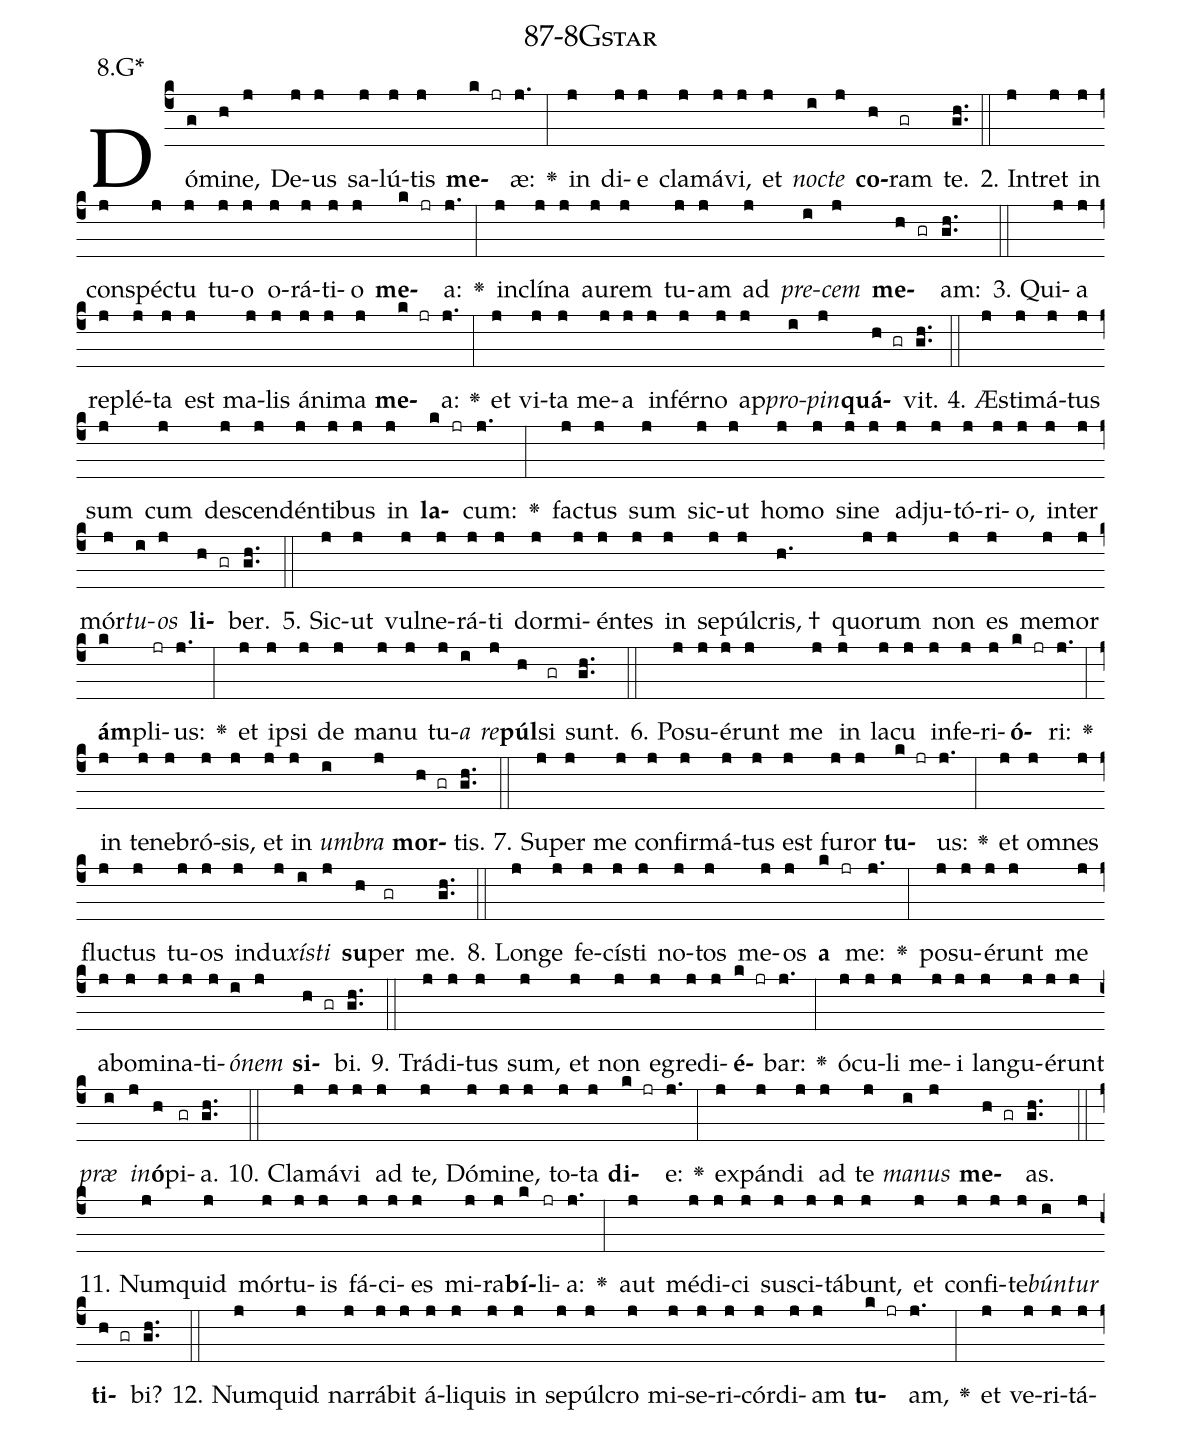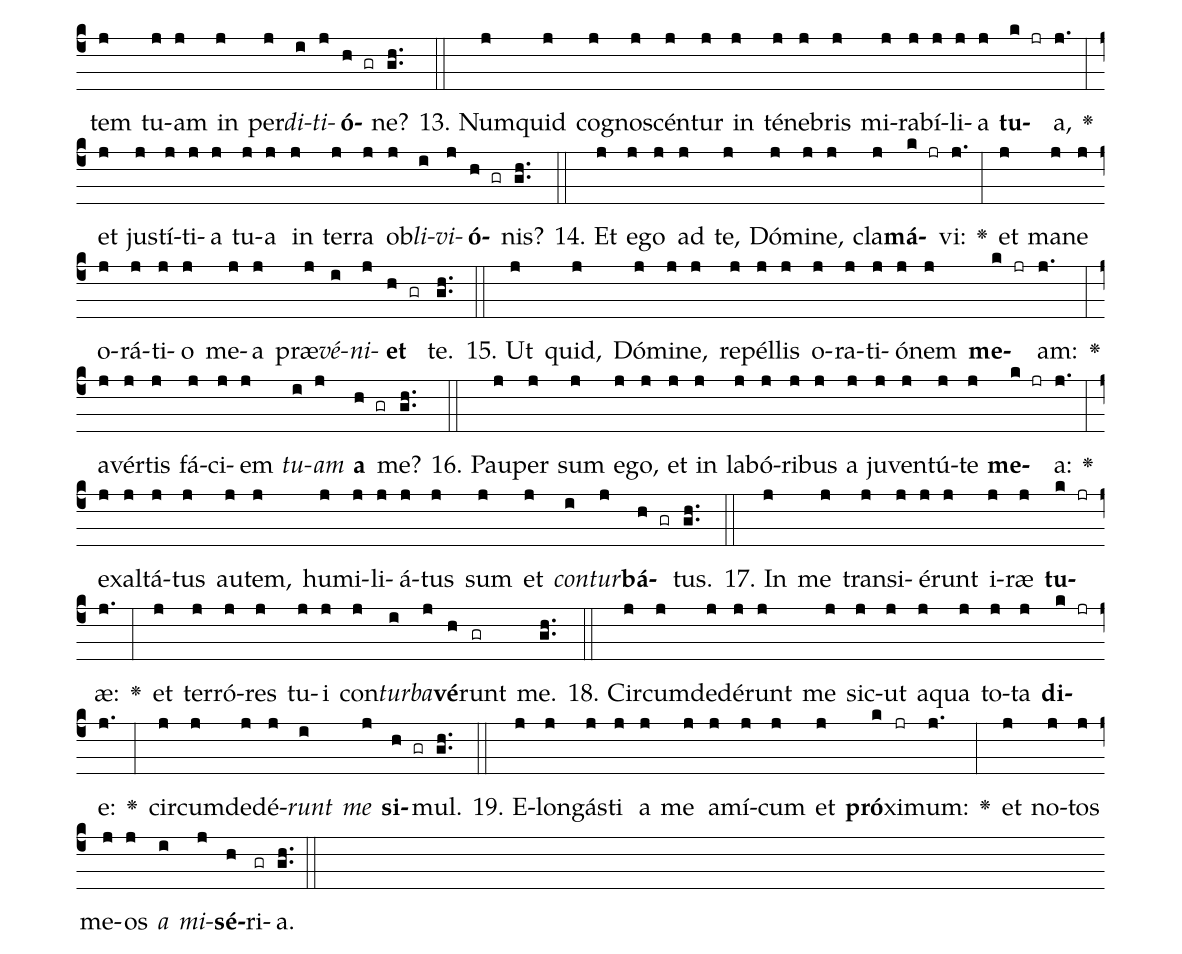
name: 87-8Gstar;
annotation: 8.G*;
%%
(c4)Dó(g)mi(h)ne,(j) De(j)us(j) sa(j)lú(j)tis(j) <b>me</b>(k jr)æ:(j.) <v>\greheightstar</v>(:) in(j) di(j)e(j) cla(j)má(j)vi,(j) et(j) <i>noc</i>(i)<i>te</i>(j) <b>co</b>(h)ram(gr) te.(gh..) (::)
2. In(j)tret(j) in(j) con(j)spéc(j)tu(j) tu(j)o(j) o(j)rá(j)ti(j)o(j) <b>me</b>(k jr)a:(j.) <v>\greheightstar</v>(:) in(j)clí(j)na(j) au(j)rem(j) tu(j)am(j) ad(j) <i>pre</i>(i)<i>cem</i>(j) <b>me</b>(h gr)am:(gh..) (::)
3. Qui(j)a(j) re(j)plé(j)ta(j) est(j) ma(j)lis(j) á(j)ni(j)ma(j) <b>me</b>(k jr)a:(j.) <v>\greheightstar</v>(:) et(j) vi(j)ta(j) me(j)a(j) in(j)fér(j)no(j) ap(j)<i>pro</i>(i)<i>pin</i>(j)<b>quá</b>(h gr)vit.(gh..) (::)
4. Æs(j)ti(j)má(j)tus(j) sum(j) cum(j) de(j)scen(j)dén(j)ti(j)bus(j) in(j) <b>la</b>(k jr)cum:(j.) <v>\greheightstar</v>(:) fac(j)tus(j) sum(j) sic(j)ut(j) ho(j)mo(j) si(j)ne(j) ad(j)ju(j)tó(j)ri(j)o,(j) in(j)ter(j) mór(j)<i>tu</i>(i)<i>os</i>(j) <b>li</b>(h gr)ber.(gh..) (::)
5. Sic(j)ut(j) vul(j)ne(j)rá(j)ti(j) dor(j)mi(j)én(j)tes(j) in(j) se(j)púl(j)cris, †(h.) quo(j)rum(j) non(j) es(j) me(j)mor(j) <b>ám</b>(k)pli(jr)us:(j.) <v>\greheightstar</v>(:) et(j) ip(j)si(j) de(j) ma(j)nu(j) tu(j)<i>a</i>(i) <i>re</i>(j)<b>púl</b>(h)si(gr) sunt.(gh..) (::)
6. Po(j)su(j)é(j)runt(j) me(j) in(j) la(j)cu(j) in(j)fe(j)ri(j)<b>ó</b>(k jr)ri:(j.) <v>\greheightstar</v>(:) in(j) te(j)ne(j)bró(j)sis,(j) et(j) in(j) <i>um</i>(i)<i>bra</i>(j) <b>mor</b>(h gr)tis.(gh..) (::)
7. Su(j)per(j) me(j) con(j)fir(j)má(j)tus(j) est(j) fu(j)ror(j) <b>tu</b>(k jr)us:(j.) <v>\greheightstar</v>(:) et(j) om(j)nes(j) fluc(j)tus(j) tu(j)os(j) in(j)du(j)<i>xís</i>(i)<i>ti</i>(j) <b>su</b>(h)per(gr) me.(gh..) (::)
8. Lon(j)ge(j) fe(j)cís(j)ti(j) no(j)tos(j) me(j)os(j) <b>a</b>(k jr) me:(j.) <v>\greheightstar</v>(:) po(j)su(j)é(j)runt(j) me(j) ab(j)o(j)mi(j)na(j)ti(j)<i>ó</i>(i)<i>nem</i>(j) <b>si</b>(h gr)bi.(gh..) (::)
9. Trá(j)di(j)tus(j) sum,(j) et(j) non(j) e(j)gre(j)di(j)<b>é</b>(k jr)bar:(j.) <v>\greheightstar</v>(:) ó(j)cu(j)li(j) me(j)i(j) lan(j)gu(j)é(j)runt(j) <i>præ</i>(i) <i>in</i>(j)<b>ó</b>(h)pi(gr)a.(gh..) (::)
10. Cla(j)má(j)vi(j) ad(j) te,(j) Dó(j)mi(j)ne,(j) to(j)ta(j) <b>di</b>(k jr)e:(j.) <v>\greheightstar</v>(:) ex(j)pán(j)di(j) ad(j) te(j) <i>ma</i>(i)<i>nus</i>(j) <b>me</b>(h gr)as.(gh..) (::)
11. Num(j)quid(j) mór(j)tu(j)is(j) fá(j)ci(j)es(j) mi(j)ra(j)<b>bí</b>(k)li(jr)a:(j.) <v>\greheightstar</v>(:) aut(j) mé(j)di(j)ci(j) su(j)sci(j)tá(j)bunt,(j) et(j) con(j)fi(j)te(j)<i>bún</i>(i)<i>tur</i>(j) <b>ti</b>(h gr)bi?(gh..) (::)
12. Num(j)quid(j) nar(j)rá(j)bit(j) á(j)li(j)quis(j) in(j) se(j)púl(j)cro(j) mi(j)se(j)ri(j)cór(j)di(j)am(j) <b>tu</b>(k jr)am,(j.) <v>\greheightstar</v>(:) et(j) ve(j)ri(j)tá(j)tem(j) tu(j)am(j) in(j) per(j)<i>di</i>(i)<i>ti</i>(j)<b>ó</b>(h gr)ne?(gh..) (::)
13. Num(j)quid(j) co(j)gno(j)scén(j)tur(j) in(j) té(j)ne(j)bris(j) mi(j)ra(j)bí(j)li(j)a(j) <b>tu</b>(k jr)a,(j.) <v>\greheightstar</v>(:) et(j) jus(j)tí(j)ti(j)a(j) tu(j)a(j) in(j) ter(j)ra(j) ob(j)<i>li</i>(i)<i>vi</i>(j)<b>ó</b>(h gr)nis?(gh..) (::)
14. Et(j) e(j)go(j) ad(j) te,(j) Dó(j)mi(j)ne,(j) cla(j)<b>má</b>(k jr)vi:(j.) <v>\greheightstar</v>(:) et(j) ma(j)ne(j) o(j)rá(j)ti(j)o(j) me(j)a(j) præ(j)<i>vé</i>(i)<i>ni</i>(j)<b>et</b>(h gr) te.(gh..) (::)
15. Ut(j) quid,(j) Dó(j)mi(j)ne,(j) re(j)pél(j)lis(j) o(j)ra(j)ti(j)ó(j)nem(j) <b>me</b>(k jr)am:(j.) <v>\greheightstar</v>(:) a(j)vér(j)tis(j) fá(j)ci(j)em(j) <i>tu</i>(i)<i>am</i>(j) <b>a</b>(h gr) me?(gh..) (::)
16. Pau(j)per(j) sum(j) e(j)go,(j) et(j) in(j) la(j)bó(j)ri(j)bus(j) a(j) ju(j)ven(j)tú(j)te(j) <b>me</b>(k jr)a:(j.) <v>\greheightstar</v>(:) ex(j)al(j)tá(j)tus(j) au(j)tem,(j) hu(j)mi(j)li(j)á(j)tus(j) sum(j) et(j) <i>con</i>(i)<i>tur</i>(j)<b>bá</b>(h gr)tus.(gh..) (::)
17. In(j) me(j) trans(j)i(j)é(j)runt(j) i(j)ræ(j) <b>tu</b>(k jr)æ:(j.) <v>\greheightstar</v>(:) et(j) ter(j)ró(j)res(j) tu(j)i(j) con(j)<i>tur</i>(i)<i>ba</i>(j)<b>vé</b>(h)runt(gr) me.(gh..) (::)
18. Cir(j)cum(j)de(j)dé(j)runt(j) me(j) sic(j)ut(j) a(j)qua(j) to(j)ta(j) <b>di</b>(k jr)e:(j.) <v>\greheightstar</v>(:) cir(j)cum(j)de(j)dé(j)<i>runt</i>(i) <i>me</i>(j) <b>si</b>(h gr)mul.(gh..) (::)
19. E(j)lon(j)gás(j)ti(j) a(j) me(j) a(j)mí(j)cum(j) et(j) <b>pró</b>(k)xi(jr)mum:(j.) <v>\greheightstar</v>(:) et(j) no(j)tos(j) me(j)os(j) <i>a</i>(i) <i>mi</i>(j)<b>sé</b>(h)ri(gr)a.(gh..) (::)
